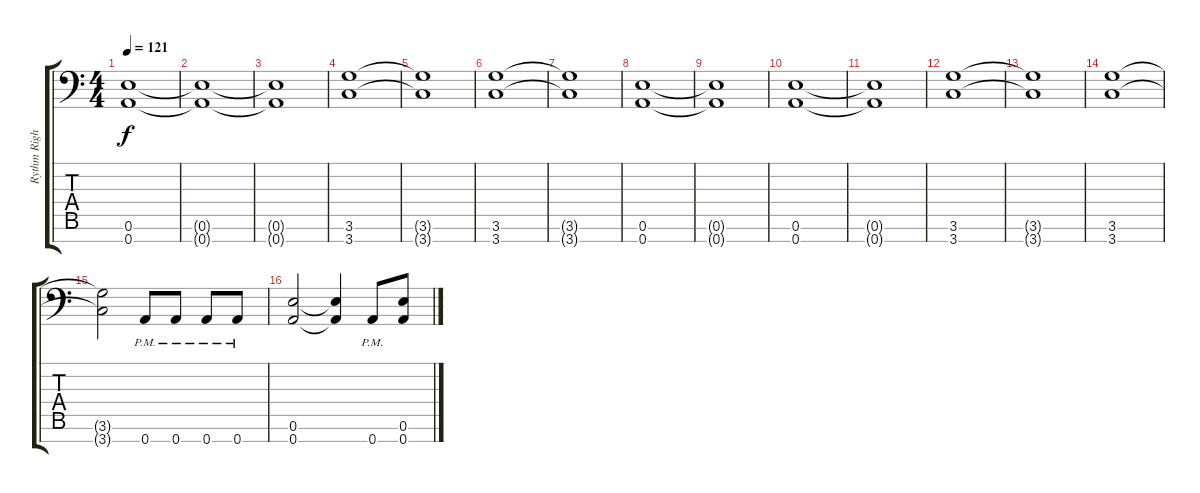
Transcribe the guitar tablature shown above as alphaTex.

\track ("Rythm Right" "Rythm Righ") {instrument distortionguitar}
\staff {score tabs}
\tuning (E4 B3 G3 D3 A2 E2 A1) {hide}
\ts (4 4)
\tempo 121
\clef f4
\ks c
(0.6{t} 0.7{t}).1{dy f} |
(0.6{t} 0.7{t}).1 |
(0.6{t} 0.7{t}).1 |
(3.6 3.7).1 |
(3.6{t} 3.7{t}).1 |
(3.6 3.7).1 |
(3.6{t} 3.7{t}).1 |
(0.6 0.7).1 |
(0.6{t} 0.7{t}).1 |
(0.6 0.7).1 |
(0.6{t} 0.7{t}).1 |
(3.6 3.7).1 |
(3.6{t} 3.7{t}).1 |
(3.6 3.7).1 |
(3.6{t} 3.7{t}).2 0.7{pm}.8 0.7{pm}.8 0.7{pm}.8 0.7{pm}.8 |
(0.6 0.7).2 (0.6{t} 0.7{t}).4 0.7{pm}.8 (0.6 0.7).8
